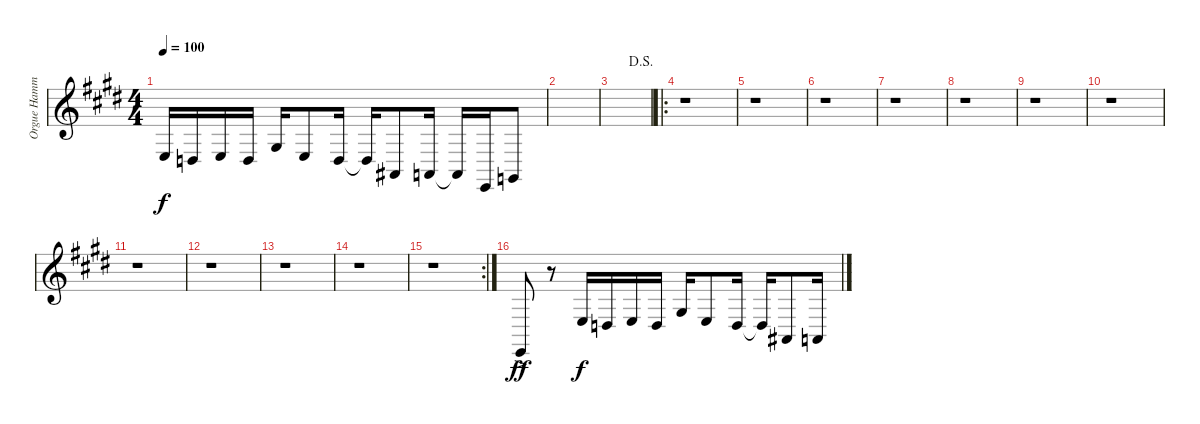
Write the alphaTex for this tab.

\track ("Orgue Hammond" "Orgue Hamm") {instrument drawbarorgan}
\staff {score}
\tuning (E4 B3 G3 D3 A2 E2) {hide}
\ts (4 4)
\tempo 100
\clef g2
\ks e
7.5.16{dy f} 5.5.16 7.5.16 5.5.16 6.4.16 7.5.8 5.5.16 5.5{t}.16 6.6.8 5.6.16 5.6{t}.16 0.6.16 3.6.8 |
|
\jump dalsegno
|
\ro
r.1 |
r.1 |
r.1 |
r.1 |
r.1 |
r.1 |
r.1 |
r.1 |
r.1 |
r.1 |
r.1 |
\rc 2
r.1 |
0.6{ac}.8{dy ff} r.8 7.5.16{dy f} 5.5.16 7.5.16 5.5.16 6.4.16 7.5.8 5.5.16 5.5{t}.16 6.6.8 5.6.16
